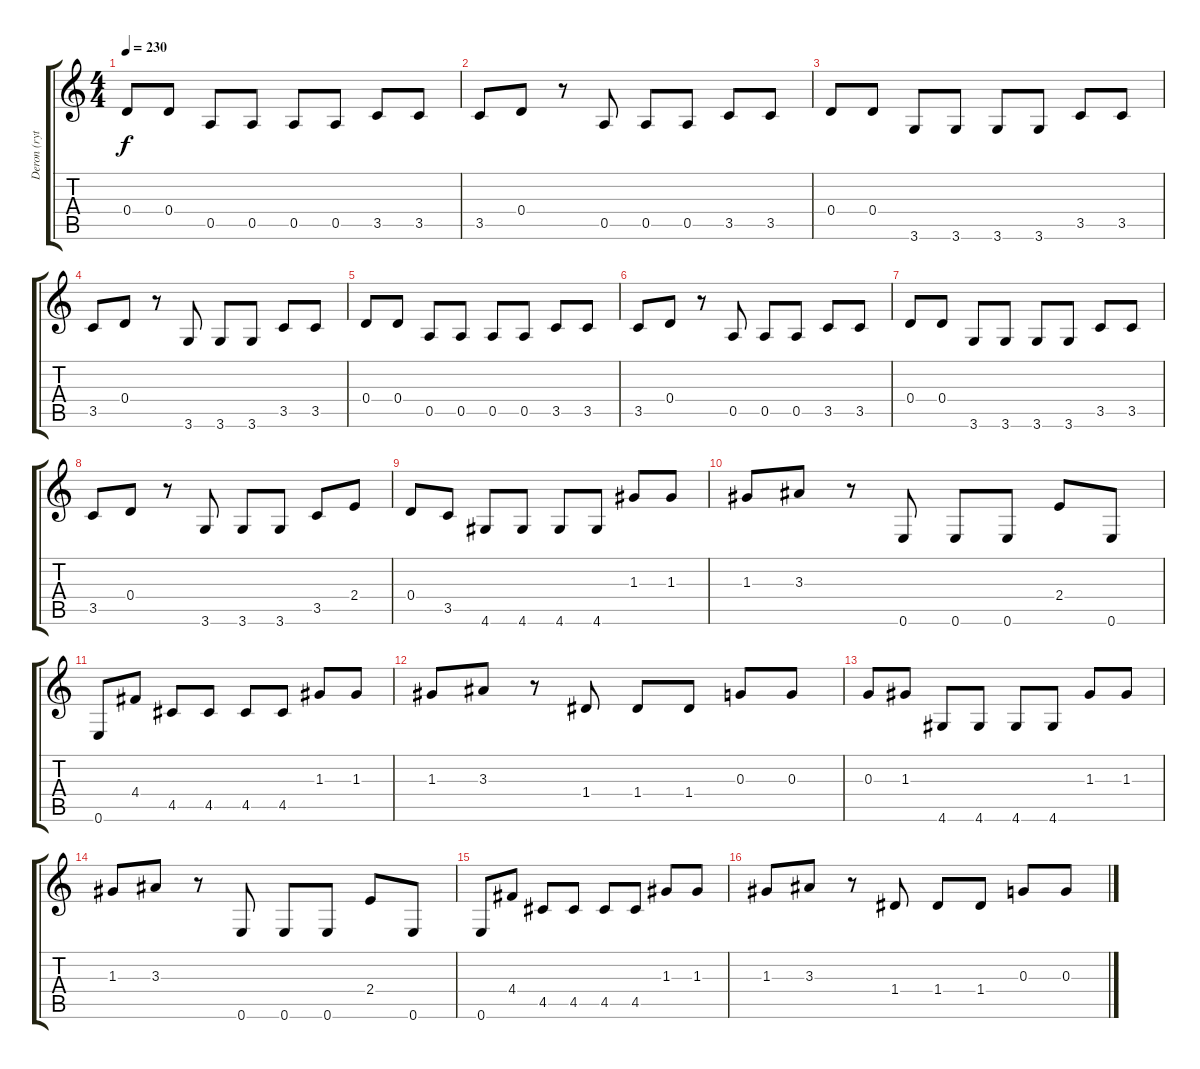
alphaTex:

\track ("Deron (rythm guitar)" "Deron (ryt") {instrument distortionguitar}
\staff {score tabs}
\tuning (E4 B3 G3 D3 A2 E2) {hide}
\ts (4 4)
\tempo 230
\clef g2
\ks c
0.4.8{dy f} 0.4.8 0.5.8 0.5.8 0.5.8 0.5.8 3.5.8 3.5.8 |
3.5.8 0.4.8 r.8 0.5.8 0.5.8 0.5.8 3.5.8 3.5.8 |
0.4.8 0.4.8 3.6.8 3.6.8 3.6.8 3.6.8 3.5.8 3.5.8 |
3.5.8 0.4.8 r.8 3.6.8 3.6.8 3.6.8 3.5.8 3.5.8 |
0.4.8 0.4.8 0.5.8 0.5.8 0.5.8 0.5.8 3.5.8 3.5.8 |
3.5.8 0.4.8 r.8 0.5.8 0.5.8 0.5.8 3.5.8 3.5.8 |
0.4.8 0.4.8 3.6.8 3.6.8 3.6.8 3.6.8 3.5.8 3.5.8 |
3.5.8 0.4.8 r.8 3.6.8 3.6.8 3.6.8 3.5.8 2.4.8 |
0.4.8 3.5.8 4.6.8 4.6.8 4.6.8 4.6.8 1.3.8 1.3.8 |
1.3.8 3.3.8 r.8 0.6.8 0.6.8 0.6.8 2.4.8 0.6.8 |
0.6.8 4.4.8 4.5.8 4.5.8 4.5.8 4.5.8 1.3.8 1.3.8 |
1.3.8 3.3.8 r.8 1.4.8 1.4.8 1.4.8 0.3.8 0.3.8 |
0.3.8 1.3.8 4.6.8 4.6.8 4.6.8 4.6.8 1.3.8 1.3.8 |
1.3.8 3.3.8 r.8 0.6.8 0.6.8 0.6.8 2.4.8 0.6.8 |
0.6.8 4.4.8 4.5.8 4.5.8 4.5.8 4.5.8 1.3.8 1.3.8 |
1.3.8 3.3.8 r.8 1.4.8 1.4.8 1.4.8 0.3.8 0.3.8
